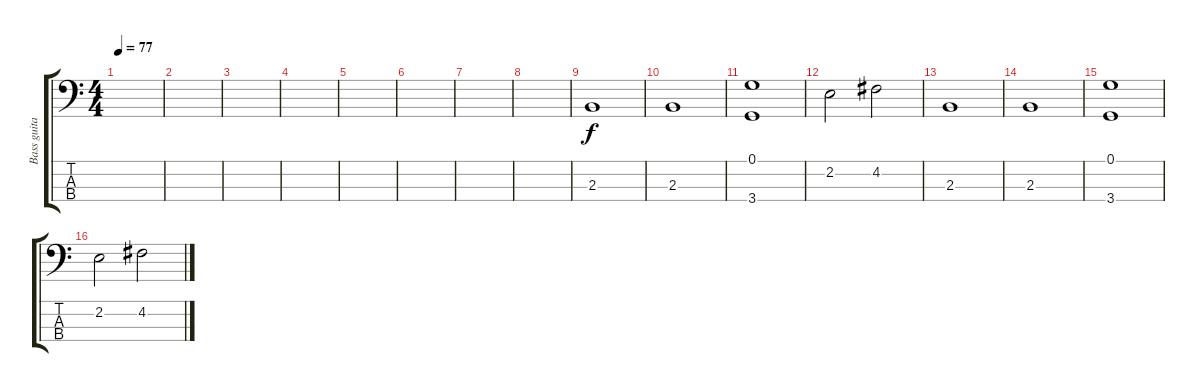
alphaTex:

\track ("Bass guitar " "Bass guita") {instrument fretlessbass}
\staff {score tabs}
\tuning (G2 D2 A1 E1) {hide}
\ts (4 4)
\tempo 77
\clef f4
\ks c
|
|
|
|
|
|
|
|
2.3.1 |
2.3.1 |
(0.1 3.4).1 |
2.2.2 4.2.2 |
2.3.1 |
2.3.1 |
(0.1 3.4).1 |
2.2.2 4.2.2
